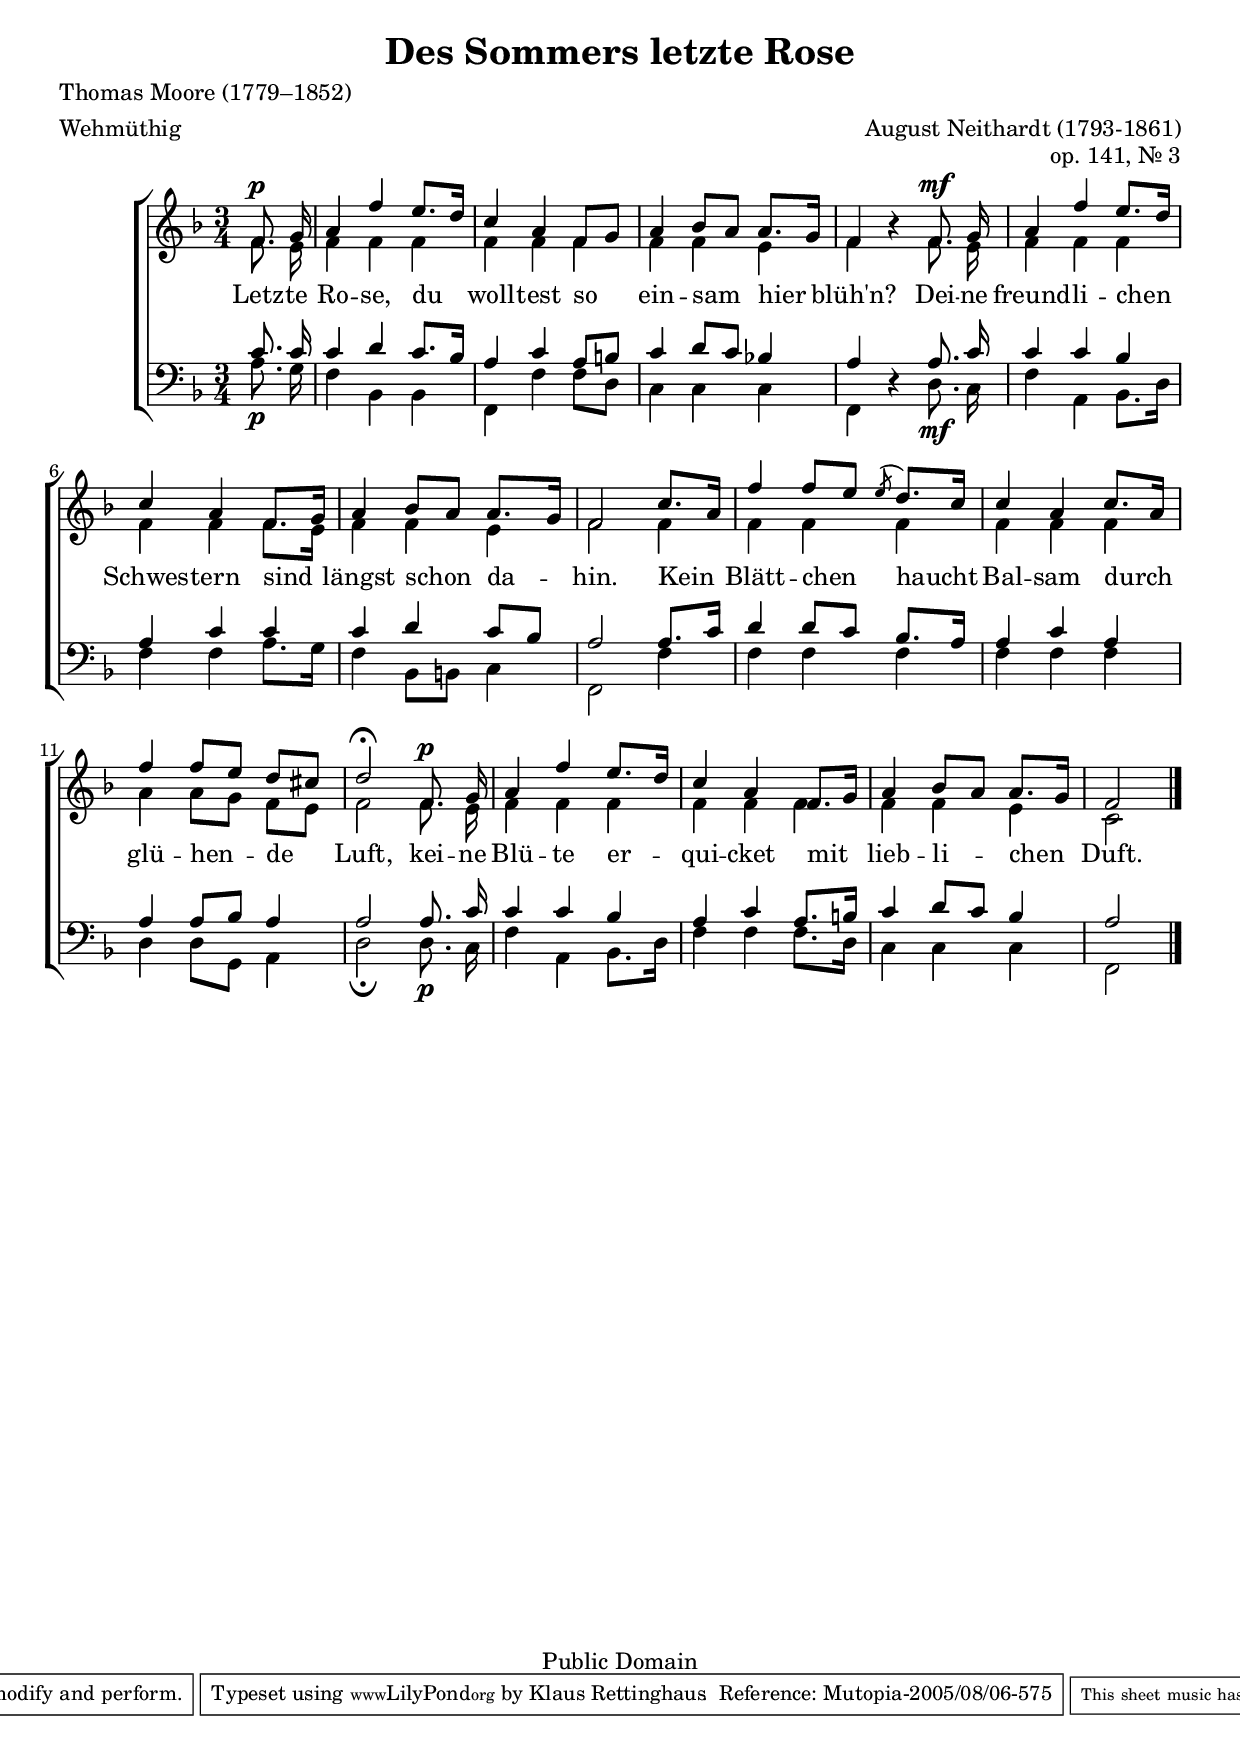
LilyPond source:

\include "deutsch.ly" 

\version "2.6.0" 

global = { \key f \major \time 3/4 } 

SRose = \relative f' 
	{ 
	\partial 4 
	f8.\p g16 a4 f' e8.[ d16] c4 a f8[ g] a4 b8[ a] a8.[ g16] f4 \oneVoice r 
	\voiceOne f8.\mf g16 a4 f' e8.[ d16] c4 a f8.[ g16] a4 b8[ a] a8.[ g16] f2 
	c'8.[ a16] f'4 f8[ e] \acciaccatura e8 d8.[ c16] c4 a c8.[ a16] f'4 f8[ e] d8[ cis] d2^\fermata 
	f,8.\p g16 a4 f' e8.[ d16] c4 a f8.[ g16] a4 b8[ a] a8.[ g16] f2 
	\bar "|." 
	} 

ARose = \relative f' 
	{ 
	\partial 4 
	f8. e16 f4 f f f f f f f e f s 
	f8. e16 f4 f f f f f8.[ e16] f4 f e f2 
	f4 f f f f f f a a8[ g] f[ e] f2 
	f8. e16 f4 f f f f f4 f f e c2 
	\bar "|." 
	} 

TRose = \relative f' 
	{ 
	c8. c16 c4 d c8.[ b16] a4 c a8[ h] c4 d8[ c] b!4 a s 
	a8. c16 c4 c b a c c c d c8[ b] a2 
	a8.[ c16] d4 d8[ c] b8.[ a16] a4 c4 a a a8[ b] a4 a2 
	a8. c16 c4 c b a c a8.[ h16] c4 d8[ c] b4 a2 
	} 

BRose = \relative f 
	{ 
	a8.\p g16 f4 b, b f f' f8[ d] c4 c c f, \oneVoice r4 
	\voiceTwo d'8.\mf c16 f4 a, b8.[ d16] f4 f a8.[ g16] f4 b,8[ h] c4 f,2 
	f'4 f f f f f f d d8[ g,] a4 d2_\fermata 
	d8.\p c16 f4 a, b8.[ d16] f4 f f8.[ d16] c4 c c f,2 
	} 

LRose = \lyricmode {
	Letz -- te Ro -- se, du woll -- test so ein -- sam hier blüh'n? 
	Dei -- ne freund -- li -- chen Schwes -- tern sind längst schon da -- hin. 
	Kein Blätt -- chen haucht Bal -- sam durch glü -- hen -- de Luft, 
	kei -- ne Blü -- te er -- qui -- cket mit lieb -- li -- chen Duft.
}

%--------------------

\header
	{
 dedication = "" 
 title = "Des Sommers letzte Rose" 
 subtitle = "" 
 subsubtitle = "" 
 composer = "" 
 opus = "op. 141, Nr. 3" 
% piece = "Nr. 3" 
 meter = "Wehmüthig" 
 instrument = "" 
 arranger = "August Neithardt (1793-1861)" 
 poet = "Thomas Moore (1779–1852)" 
 texttranslator = "" 

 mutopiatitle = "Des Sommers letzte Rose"
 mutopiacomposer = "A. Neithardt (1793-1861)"
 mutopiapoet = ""
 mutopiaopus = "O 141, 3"
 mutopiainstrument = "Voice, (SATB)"
 date = "1850"
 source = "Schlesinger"
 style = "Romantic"
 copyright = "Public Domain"
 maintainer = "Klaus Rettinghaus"
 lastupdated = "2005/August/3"

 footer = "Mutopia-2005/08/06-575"
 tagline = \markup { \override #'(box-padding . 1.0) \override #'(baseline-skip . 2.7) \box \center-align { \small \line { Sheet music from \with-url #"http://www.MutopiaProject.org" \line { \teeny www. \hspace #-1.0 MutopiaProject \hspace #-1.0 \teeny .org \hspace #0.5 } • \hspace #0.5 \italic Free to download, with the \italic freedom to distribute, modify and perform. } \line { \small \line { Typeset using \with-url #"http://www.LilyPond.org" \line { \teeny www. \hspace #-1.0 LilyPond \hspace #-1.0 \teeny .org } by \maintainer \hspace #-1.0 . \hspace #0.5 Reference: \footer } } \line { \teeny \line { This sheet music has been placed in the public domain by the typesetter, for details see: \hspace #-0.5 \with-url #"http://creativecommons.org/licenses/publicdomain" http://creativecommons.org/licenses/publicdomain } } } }
}

\score { 
\context ChoirStaff 
	<< 
	\context Staff = boys 
		<< 
			\clef "G" 
			\context Voice = Sopran { \voiceOne 
				<< 
				\autoBeamOff 
				\dynamicUp 
				\global \SRose 
				>> } 
			\context Voice = Alt { \voiceTwo 
 				<< 
				\autoBeamOff 
				\global \ARose 
				>> } 
			>> 
	\context Lyrics = verse 
	\context Staff = men 
		<< 
			\clef "F" 
			\context Voice = Tenor { \voiceOne 
				<< 
				\autoBeamOff 
				\dynamicUp 
				\global \TRose 
				>> } 
			\context Voice = Bass { \voiceTwo 
				<< 
				\autoBeamOff 
				\dynamicDown 
				\global \BRose 
				>> } 
		>> 
	\context Lyrics = verse \lyricsto Sopran \LRose 
	>> 

\midi { 
 \tempo 4=76 
} 

\layout { 
	\context { 
		} 
	} 
} 

